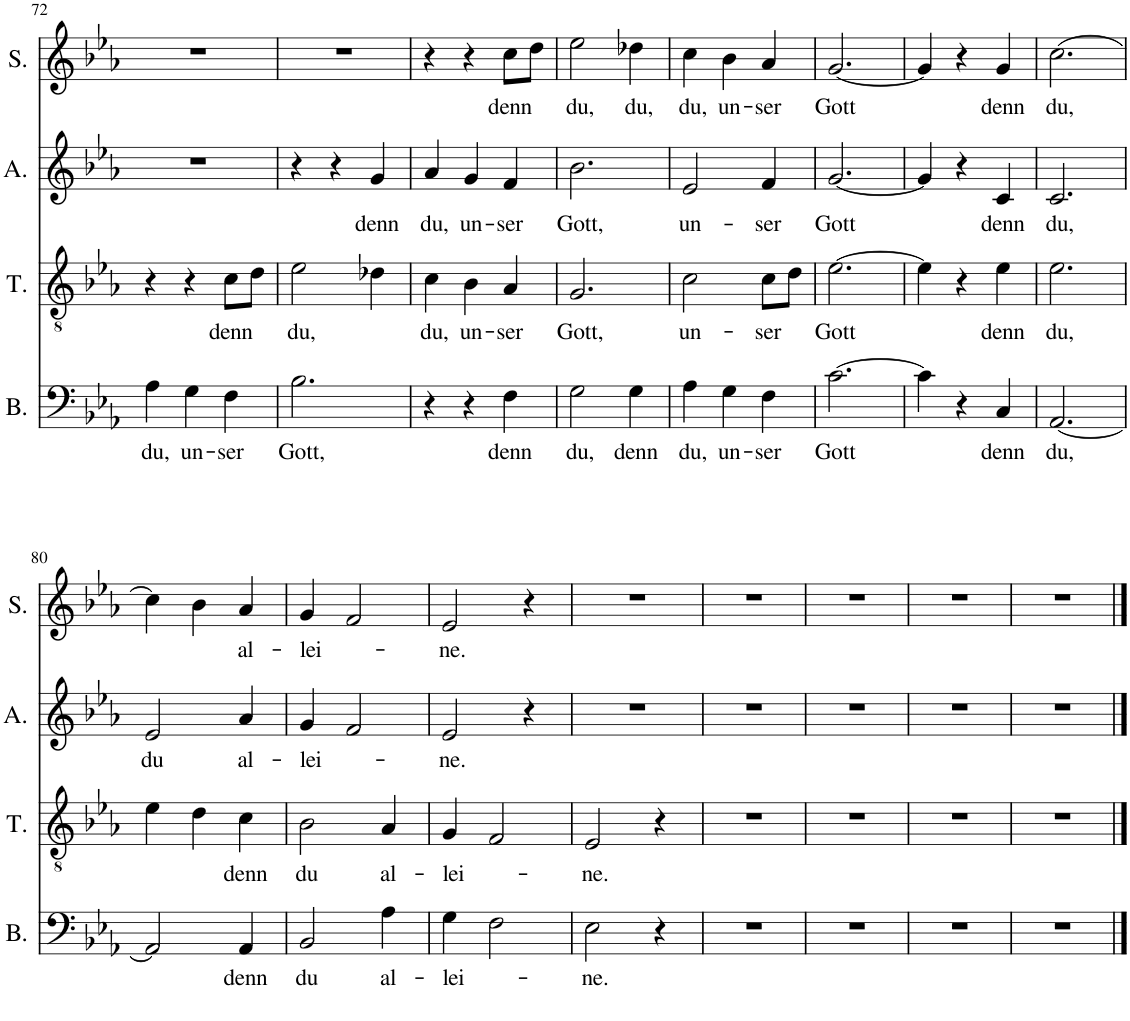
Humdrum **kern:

**kern	**text	**kern	**text	**kern	**text	**kern	**text
*part4	*part4	*part3	*part3	*part2	*part2	*part1	*part1
*staff4	*staff4	*staff3	*staff3	*staff2	*staff2	*staff1	*staff1
*I"Bass	*	*I"Ténor	*	*I"Alto	*	*I"Soprano	*
*I'B.	*	*I'T.	*	*I'A.	*	*I'S.	*
!!LO:PB:g=z
*clefF4	*	*clefGv2	*	*clefG2	*	*clefG2	*
*k[b-e-a-]	*	*k[b-e-a-]	*	*k[b-e-a-]	*	*k[b-e-a-]	*
*M3/4	*	*M3/4	*	*M3/4	*	*M3/4	*
=72	=72	=72	=72	=72	=72	=72	=72
!	!LO:LY:b	!	!	!	!	!	!
4A-\	du,	4r	.	2.r	.	2.r	.
!	!LO:LY:b	!	!	!	!	!	!
4G\	un-	4r	.	.	.	.	.
!	!LO:LY:b	!	!LO:LY:b	!	!	!	!
4F\	-ser	8c\L	denn	.	.	.	.
.	.	8d\J	.	.	.	.	.
=73	=73	=73	=73	=73	=73	=73	=73
!	!LO:LY:b	!	!LO:LY:b	!	!	!	!
2.B-\	Gott,	2e-\	du,	4r	.	2.r	.
.	.	.	.	4r	.	.	.
!	!	!	!	!	!LO:LY:b	!	!
.	.	4d-X\	.	4g/	denn	.	.
=74	=74	=74	=74	=74	=74	=74	=74
!	!	!	!LO:LY:b	!	!LO:LY:b	!	!
4r	.	4c\	du,	4a-/	du,	4r	.
!	!	!	!LO:LY:b	!	!LO:LY:b	!	!
4r	.	4B-\	un-	4g/	un-	4r	.
!	!LO:LY:b	!	!LO:LY:b	!	!LO:LY:b	!	!LO:LY:b
4F\	denn	4A-/	-ser	4f/	-ser	8cc\L	denn
.	.	.	.	.	.	8dd\J	.
=75	=75	=75	=75	=75	=75	=75	=75
!	!LO:LY:b	!	!LO:LY:b	!	!LO:LY:b	!	!LO:LY:b
2G\	du,	2.G/	Gott,	2.b-\	Gott,	2ee-\	du,
!	!LO:LY:b	!	!	!	!	!	!LO:LY:b
4G\	denn	.	.	.	.	4dd-X\	du,
=76	=76	=76	=76	=76	=76	=76	=76
!	!LO:LY:b	!	!LO:LY:b	!	!LO:LY:b	!	!LO:LY:b
4A-\	du,	2c\	un-	2e-/	un-	4cc\	du,
!	!LO:LY:b	!	!	!	!	!	!LO:LY:b
4G\	un-	.	.	.	.	4b-\	un-
!	!LO:LY:b	!	!LO:LY:b	!	!LO:LY:b	!	!LO:LY:b
4F\	-ser	8c\L	-ser	4f/	-ser	4a-/	-ser
.	.	8d\J	.	.	.	.	.
=77	=77	=77	=77	=77	=77	=77	=77
!	!LO:LY:b	!	!LO:LY:b	!	!LO:LY:b	!	!LO:LY:b
[2.c\	Gott	[2.e-\	Gott	[2.g/	Gott	[2.g/	Gott
=78	=78	=78	=78	=78	=78	=78	=78
4c\]	.	4e-\]	.	4g/]	.	4g/]	.
4r	.	4r	.	4r	.	4r	.
!	!LO:LY:b	!	!LO:LY:b	!	!LO:LY:b	!	!LO:LY:b
4C/	denn	4e-\	denn	4c/	denn	4g/	denn
=79	=79	=79	=79	=79	=79	=79	=79
!	!LO:LY:b	!	!LO:LY:b	!	!LO:LY:b	!	!LO:LY:b
[2.AA-/	du,	2.e-\	du,	2.c/	du,	[2.cc\	du,
!!LO:LB:g=z
=80	=80	=80	=80	=80	=80	=80	=80
!	!	!	!	!	!LO:LY:b	!	!
2AA-/]	.	4e-\	.	2e-/	du	4cc\]	.
.	.	4d\	.	.	.	4b-\	.
!	!LO:LY:b	!	!LO:LY:b	!	!LO:LY:b	!	!LO:LY:b
4AA-/	denn	4c\	denn	4a-/	al-	4a-/	al-
=81	=81	=81	=81	=81	=81	=81	=81
!	!LO:LY:b	!	!LO:LY:b	!	!LO:LY:b	!	!LO:LY:b
2BB-/	du	2B-\	du	4g/	-lei-	4g/	-lei-
.	.	.	.	2f/	.	2f/	.
!	!LO:LY:b	!	!LO:LY:b	!	!	!	!
4A-\	al-	4A-/	al-	.	.	.	.
=82	=82	=82	=82	=82	=82	=82	=82
!	!LO:LY:b	!	!LO:LY:b	!	!LO:LY:b	!	!LO:LY:b
4G\	-lei-	4G/	-lei-	2e-/	-ne.	2e-/	-ne.
2F\	.	2F/	.	.	.	.	.
.	.	.	.	4r	.	4r	.
=83	=83	=83	=83	=83	=83	=83	=83
!	!LO:LY:b	!	!LO:LY:b	!	!	!	!
2E-\	-ne.	2E-/	-ne.	2.r	.	2.r	.
4r	.	4r	.	.	.	.	.
=84	=84	=84	=84	=84	=84	=84	=84
2.r	.	2.r	.	2.r	.	2.r	.
=85	=85	=85	=85	=85	=85	=85	=85
2.r	.	2.r	.	2.r	.	2.r	.
=86	=86	=86	=86	=86	=86	=86	=86
2.r	.	2.r	.	2.r	.	2.r	.
=87	=87	=87	=87	=87	=87	=87	=87
2.r	.	2.r	.	2.r	.	2.r	.
==	==	==	==	==	==	==	==
*-	*-	*-	*-	*-	*-	*-	*-
